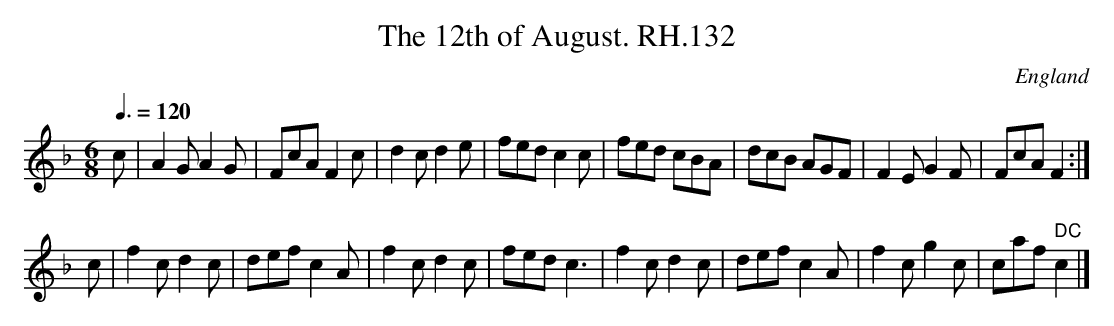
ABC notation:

X:1
T:12th of August. RH.132, The
O:England
M:6/8
L:1/8
Q:3/8=120
K:F
c|A2G A2G|FcA F2c|d2c d2e|fed c2c|\
fed cBA|dcB AGF|F2E G2F|FcA F2:|
c|f2c d2c|def c2A|f2c d2c|fed c3|\
f2c d2c|def c2A|f2c g2c|caf " DC"c2|]
